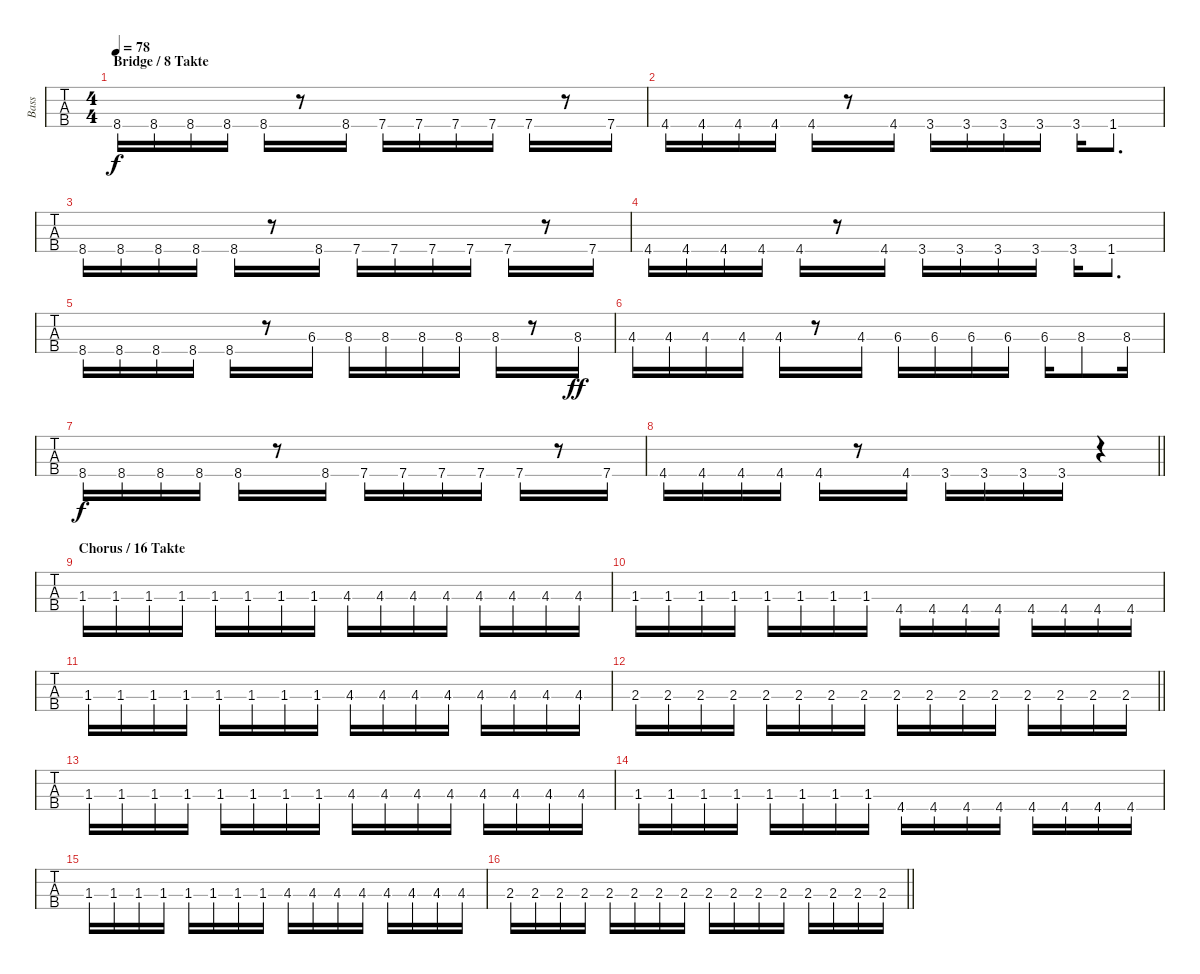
\track ("Bass" "Bass") {instrument electricbasspick}
\staff {tabs}
\tuning (G2 D2 A1 D1) {hide}
\ts (4 4)
\section ("" "Bridge / 8 Takte")
\tempo 78
\clef f4
\ks c
8.4.16{dy f} 8.4.16 8.4.16 8.4.16 8.4.16 r.8 8.4.16 7.4.16 7.4.16 7.4.16 7.4.16 7.4.16 r.8 7.4.16 |
4.4.16 4.4.16 4.4.16 4.4.16 4.4.16 r.8 4.4.16 3.4.16 3.4.16 3.4.16 3.4.16 3.4.16 1.4.8{d} |
8.4.16 8.4.16 8.4.16 8.4.16 8.4.16 r.8 8.4.16 7.4.16 7.4.16 7.4.16 7.4.16 7.4.16 r.8 7.4.16 |
4.4.16 4.4.16 4.4.16 4.4.16 4.4.16 r.8 4.4.16 3.4.16 3.4.16 3.4.16 3.4.16 3.4.16 1.4.8{d} |
8.4.16 8.4.16 8.4.16 8.4.16 8.4.16 r.8 6.3.16 8.3.16 8.3.16 8.3.16 8.3.16 8.3.16 r.8 8.3.16{dy ff} |
4.3.16 4.3.16 4.3.16 4.3.16 4.3.16 r.8 4.3.16 6.3.16 6.3.16 6.3.16 6.3.16 6.3.16 8.3.8 8.3.16 |
8.4.16{dy f} 8.4.16 8.4.16 8.4.16 8.4.16 r.8 8.4.16 7.4.16 7.4.16 7.4.16 7.4.16 7.4.16 r.8 7.4.16 |
\barLineRight lightlight
4.4.16 4.4.16 4.4.16 4.4.16 4.4.16 r.8 4.4.16 3.4.16 3.4.16 3.4.16 3.4.16 r.4 |
\section ("" "Chorus / 16 Takte")
1.3.16 1.3.16 1.3.16 1.3.16 1.3.16 1.3.16 1.3.16 1.3.16 4.3.16 4.3.16 4.3.16 4.3.16 4.3.16 4.3.16 4.3.16 4.3.16 |
1.3.16 1.3.16 1.3.16 1.3.16 1.3.16 1.3.16 1.3.16 1.3.16 4.4.16 4.4.16 4.4.16 4.4.16 4.4.16 4.4.16 4.4.16 4.4.16 |
1.3.16 1.3.16 1.3.16 1.3.16 1.3.16 1.3.16 1.3.16 1.3.16 4.3.16 4.3.16 4.3.16 4.3.16 4.3.16 4.3.16 4.3.16 4.3.16 |
\barLineRight lightlight
2.3.16 2.3.16 2.3.16 2.3.16 2.3.16 2.3.16 2.3.16 2.3.16 2.3.16 2.3.16 2.3.16 2.3.16 2.3.16 2.3.16 2.3.16 2.3.16 |
1.3.16 1.3.16 1.3.16 1.3.16 1.3.16 1.3.16 1.3.16 1.3.16 4.3.16 4.3.16 4.3.16 4.3.16 4.3.16 4.3.16 4.3.16 4.3.16 |
1.3.16 1.3.16 1.3.16 1.3.16 1.3.16 1.3.16 1.3.16 1.3.16 4.4.16 4.4.16 4.4.16 4.4.16 4.4.16 4.4.16 4.4.16 4.4.16 |
1.3.16 1.3.16 1.3.16 1.3.16 1.3.16 1.3.16 1.3.16 1.3.16 4.3.16 4.3.16 4.3.16 4.3.16 4.3.16 4.3.16 4.3.16 4.3.16 |
\barLineRight lightlight
2.3.16 2.3.16 2.3.16 2.3.16 2.3.16 2.3.16 2.3.16 2.3.16 2.3.16 2.3.16 2.3.16 2.3.16 2.3.16 2.3.16 2.3.16 2.3.16
